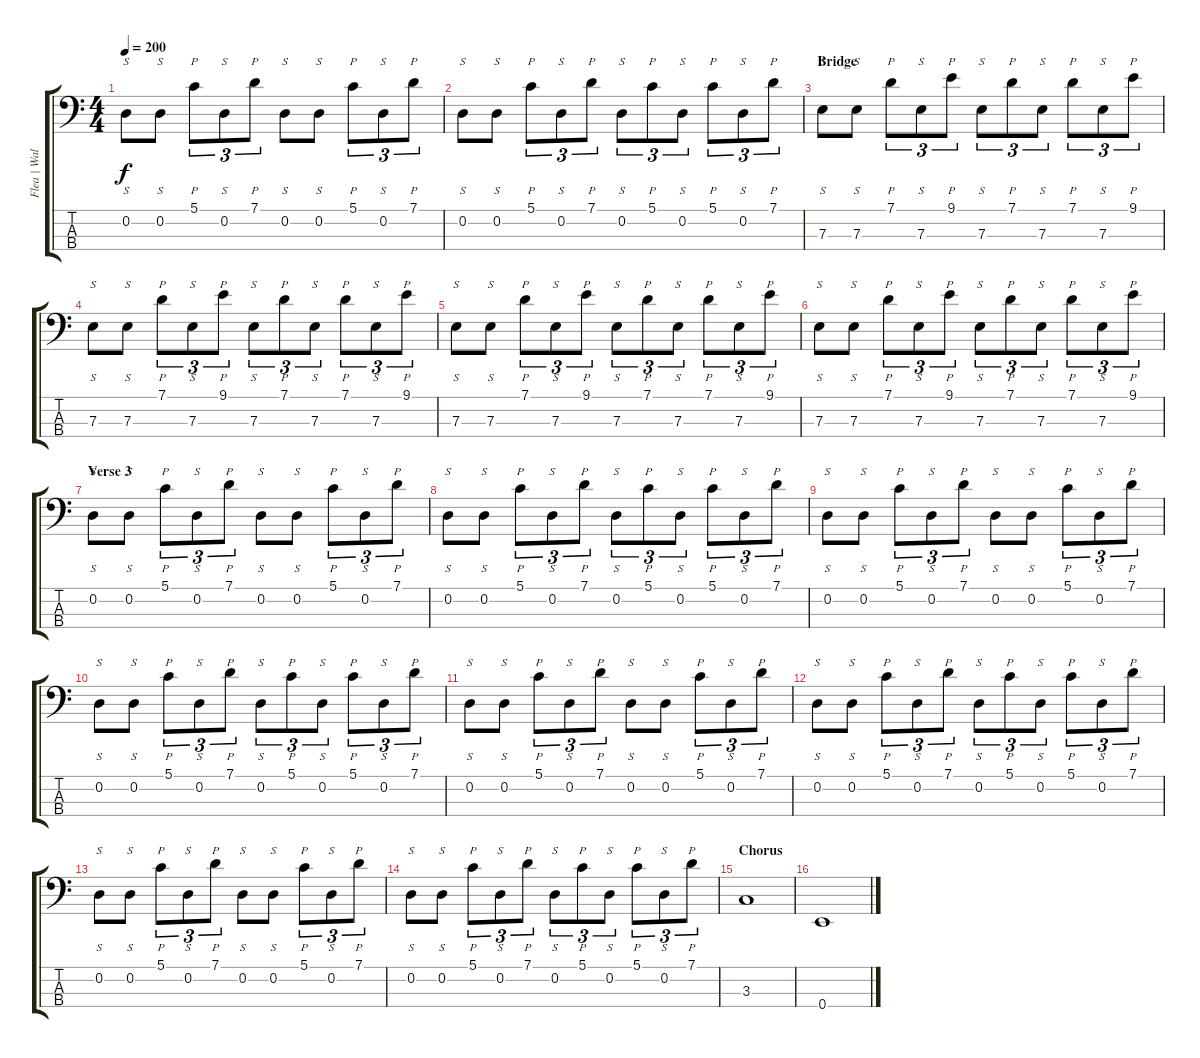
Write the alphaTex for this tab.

\track ("Flea | Wal Mk II | Bass" "Flea | Wal") {instrument slapbass2}
\staff {score tabs}
\tuning (G2 D2 A1 E1) {hide}
\ts (4 4)
\tempo 200
\clef f4
\ks c
0.2.8{s dy f} 0.2.8{s} 5.1.8{p tu (3 2)} 0.2.8{s tu (3 2)} 7.1.8{p tu (3 2)} 0.2.8{s} 0.2.8{s} 5.1.8{p tu (3 2)} 0.2.8{s tu (3 2)} 7.1.8{p tu (3 2)} |
0.2.8{s} 0.2.8{s} 5.1.8{p tu (3 2)} 0.2.8{s tu (3 2)} 7.1.8{p tu (3 2)} 0.2.8{s tu (3 2)} 5.1.8{p tu (3 2)} 0.2.8{s tu (3 2)} 5.1.8{p tu (3 2)} 0.2.8{s tu (3 2)} 7.1.8{p tu (3 2)} |
\section ("" "Bridge")
7.3.8{s} 7.3.8{s} 7.1.8{p tu (3 2)} 7.3.8{s tu (3 2)} 9.1.8{p tu (3 2)} 7.3.8{s tu (3 2)} 7.1.8{p tu (3 2)} 7.3.8{s tu (3 2)} 7.1.8{p tu (3 2)} 7.3.8{s tu (3 2)} 9.1.8{p tu (3 2)} |
7.3.8{s} 7.3.8{s} 7.1.8{p tu (3 2)} 7.3.8{s tu (3 2)} 9.1.8{p tu (3 2)} 7.3.8{s tu (3 2)} 7.1.8{p tu (3 2)} 7.3.8{s tu (3 2)} 7.1.8{p tu (3 2)} 7.3.8{s tu (3 2)} 9.1.8{p tu (3 2)} |
7.3.8{s} 7.3.8{s} 7.1.8{p tu (3 2)} 7.3.8{s tu (3 2)} 9.1.8{p tu (3 2)} 7.3.8{s tu (3 2)} 7.1.8{p tu (3 2)} 7.3.8{s tu (3 2)} 7.1.8{p tu (3 2)} 7.3.8{s tu (3 2)} 9.1.8{p tu (3 2)} |
7.3.8{s} 7.3.8{s} 7.1.8{p tu (3 2)} 7.3.8{s tu (3 2)} 9.1.8{p tu (3 2)} 7.3.8{s tu (3 2)} 7.1.8{p tu (3 2)} 7.3.8{s tu (3 2)} 7.1.8{p tu (3 2)} 7.3.8{s tu (3 2)} 9.1.8{p tu (3 2)} |
\section ("" "Verse 3")
0.2.8{s} 0.2.8{s} 5.1.8{p tu (3 2)} 0.2.8{s tu (3 2)} 7.1.8{p tu (3 2)} 0.2.8{s} 0.2.8{s} 5.1.8{p tu (3 2)} 0.2.8{s tu (3 2)} 7.1.8{p tu (3 2)} |
0.2.8{s} 0.2.8{s} 5.1.8{p tu (3 2)} 0.2.8{s tu (3 2)} 7.1.8{p tu (3 2)} 0.2.8{s tu (3 2)} 5.1.8{p tu (3 2)} 0.2.8{s tu (3 2)} 5.1.8{p tu (3 2)} 0.2.8{s tu (3 2)} 7.1.8{p tu (3 2)} |
0.2.8{s} 0.2.8{s} 5.1.8{p tu (3 2)} 0.2.8{s tu (3 2)} 7.1.8{p tu (3 2)} 0.2.8{s} 0.2.8{s} 5.1.8{p tu (3 2)} 0.2.8{s tu (3 2)} 7.1.8{p tu (3 2)} |
0.2.8{s} 0.2.8{s} 5.1.8{p tu (3 2)} 0.2.8{s tu (3 2)} 7.1.8{p tu (3 2)} 0.2.8{s tu (3 2)} 5.1.8{p tu (3 2)} 0.2.8{s tu (3 2)} 5.1.8{p tu (3 2)} 0.2.8{s tu (3 2)} 7.1.8{p tu (3 2)} |
0.2.8{s} 0.2.8{s} 5.1.8{p tu (3 2)} 0.2.8{s tu (3 2)} 7.1.8{p tu (3 2)} 0.2.8{s} 0.2.8{s} 5.1.8{p tu (3 2)} 0.2.8{s tu (3 2)} 7.1.8{p tu (3 2)} |
0.2.8{s} 0.2.8{s} 5.1.8{p tu (3 2)} 0.2.8{s tu (3 2)} 7.1.8{p tu (3 2)} 0.2.8{s tu (3 2)} 5.1.8{p tu (3 2)} 0.2.8{s tu (3 2)} 5.1.8{p tu (3 2)} 0.2.8{s tu (3 2)} 7.1.8{p tu (3 2)} |
0.2.8{s} 0.2.8{s} 5.1.8{p tu (3 2)} 0.2.8{s tu (3 2)} 7.1.8{p tu (3 2)} 0.2.8{s} 0.2.8{s} 5.1.8{p tu (3 2)} 0.2.8{s tu (3 2)} 7.1.8{p tu (3 2)} |
0.2.8{s} 0.2.8{s} 5.1.8{p tu (3 2)} 0.2.8{s tu (3 2)} 7.1.8{p tu (3 2)} 0.2.8{s tu (3 2)} 5.1.8{p tu (3 2)} 0.2.8{s tu (3 2)} 5.1.8{p tu (3 2)} 0.2.8{s tu (3 2)} 7.1.8{p tu (3 2)} |
\section ("" "Chorus")
3.3.1 |
0.4.1
